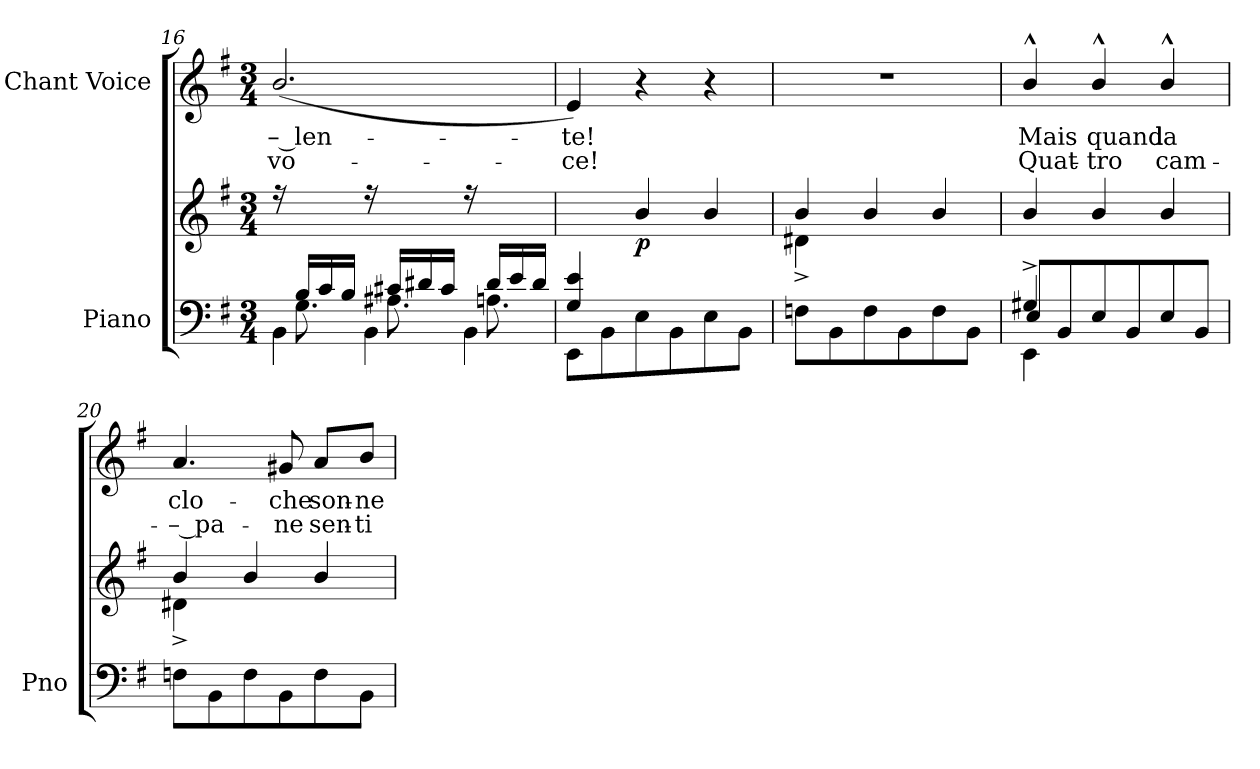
**kern	**kern	**dynam	**kern	**text	**text
*part2	*part2	*part2	*part1	*part1	*part1
*staff3	*staff2	*staff2/3	*staff1	*staff1	*staff1
*I"Piano	*	*	*I"Chant Voice	*	*
*I'Pno	*	*	*	*	*
!!LO:LB:g=z
*clefF4	*clefG2	*	*clefG2	*	*
*k[f#]	*k[f#]	*	*k[f#]	*	*
*M3/4	*M3/4	*	*M3/4	*	*
=16	=16	=16	=16	=16	=16
*^	*	*	*	*	*
*	*^	*	*	*	*	*
!	!	!	!	!	!	!LO:LY:b	!LO:LY:b
16ryy	16ryy	4BB\	16rff	.	(<2.b/	-– len-	vo-
16B/LL	8.G\	.	8.ryy	.	.	.	.
16c/	.	.	.	.	.	.	.
16B/JJ	.	.	.	.	.	.	.
16ryy	16ryy	4BB\	16rff	.	.	.	.
16c#X/LL	8.A#X\	.	8.ryy	.	.	.	.
16d#X/	.	.	.	.	.	.	.
16c#/JJ	.	.	.	.	.	.	.
16ryy	16ryy	4BB\	16rff	.	.	.	.
16d#/LL	8.An\	.	8.ryy	.	.	.	.
16e/	.	.	.	.	.	.	.
16d#/JJ	.	.	.	.	.	.	.
*	*v	*v	*	*	*	*	*
=17	=17	=17	=17	=17	=17	=17
!	!	!	!	!	!LO:LY:b	!LO:LY:b
4G/ 4e/	8EE\L	4ryy	.	4e/)	-te!	-ce!
.	8BB\	.	.	.	.	.
!	!	!	!LO:DY:b	!	!	!
2ryy	8E\	4b/	p	4r	.	.
.	8BB\	.	.	.	.	.
.	8E\	4b/	.	4r	.	.
.	8BB\J	.	.	.	.	.
*v	*v	*	*	*	*	*
=18	=18	=18	=18	=18	=18
*	*^	*	*	*	*
8Fn\L	4b/	4d#X^\	.	2.r	.	.
8BB\	.	.	.	.	.	.
8F\	4b/	2ryy	.	.	.	.
8BB\	.	.	.	.	.	.
8F\	4b/	.	.	.	.	.
8BB\J	.	.	.	.	.	.
*	*v	*v	*	*	*	*
=19	=19	=19	=19	=19	=19
*^	*	*	*	*	*
*	*^	*	*	*	*	*
!	!	!	!	!	!	!LO:LY:b	!LO:LY:b
4G#X^/	8E/L	4EE\	4b/	.	4b^^/	Mais	Quat-
.	8BB/	.	.	.	.	.	.
!	!	!	!	!	!	!LO:LY:b	!LO:LY:b
2ryy	8E/	2ryy	4b/	.	4b^^/	quand	-tro
.	8BB/	.	.	.	.	.	.
!	!	!	!	!	!	!LO:LY:b	!LO:LY:b
.	8E/	.	4b/	.	4b^^/	la	cam-
.	8BB/J	.	.	.	.	.	.
*	*v	*v	*	*	*	*	*
!!LO:LB:g=z
=20	=20	=20	=20	=20	=20	=20
*	*	*^	*	*	*	*
!	!	!	!	!	!	!LO:LY:b	!LO:LY:b
*v	*v	*	*	*	*	*	*
8Fn\L	4b/	4d#X^\	.	4.a/	clo-	-– pa-
8BB\	.	.	.	.	.	.
8F\	4b/	2ryy	.	.	.	.
!	!	!	!	!	!LO:LY:b	!LO:LY:b
8BB\	.	.	.	8g#X/	-che	-ne
!	!	!	!	!	!LO:LY:b	!LO:LY:b
8F\	4b/	.	.	8a/L	son-	sen-
!	!	!	!	!	!LO:LY:b	!LO:LY:b
8BB\J	.	.	.	8b/J	-ne-	-ti-
*	*v	*v	*	*	*	*
=	=	=	=	=	=
*-	*-	*-	*-	*-	*-
